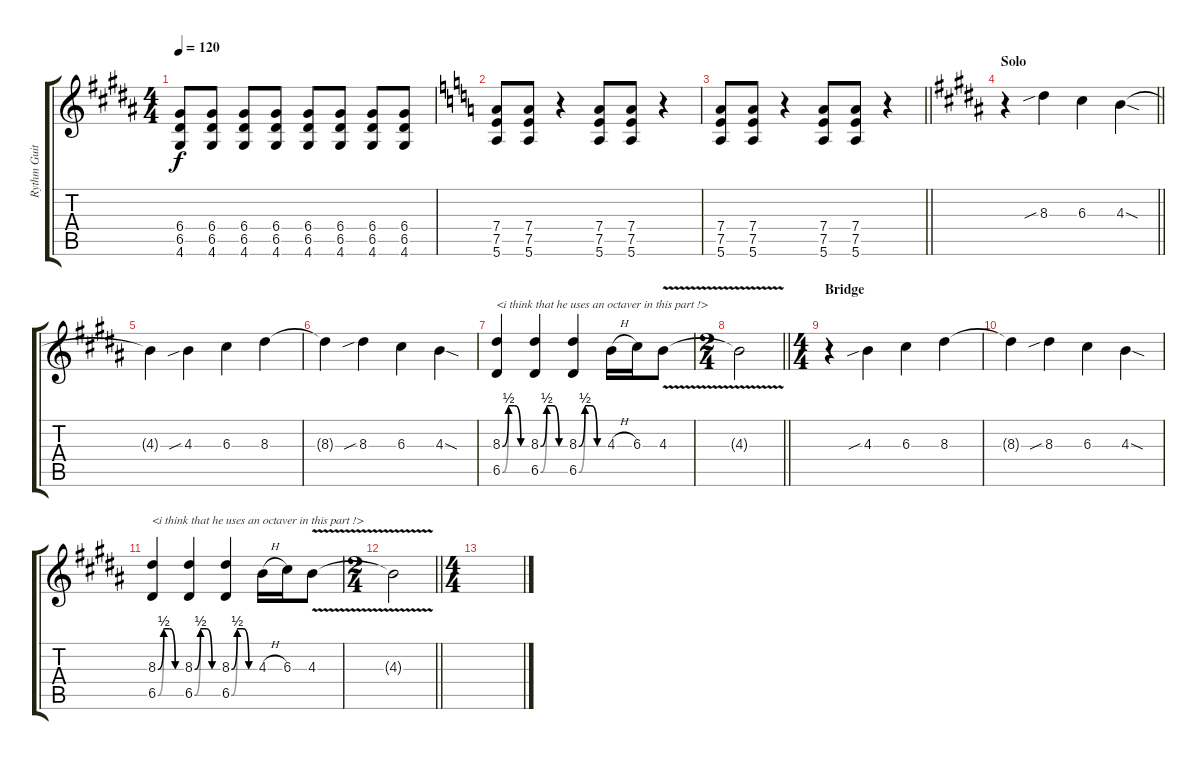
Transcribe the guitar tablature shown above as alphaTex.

\track ("Rythm Guitar" "Rythm Guit") {instrument overdrivenguitar}
\staff {score tabs}
\tuning (E4 B3 G3 D3 A2 E2) {hide}
\ts (4 4)
\tempo 120
\clef g2
\ks b
(6.4 6.5 4.6).8{dy f} (6.4 6.5 4.6).8 (6.4 6.5 4.6).8 (6.4 6.5 4.6).8 (6.4 6.5 4.6).8 (6.4 6.5 4.6).8 (6.4 6.5 4.6).8 (6.4 6.5 4.6).8 |
\ks c
(7.4 7.5 5.6).8 (7.4 7.5 5.6).8 r.4 (7.4 7.5 5.6).8 (7.4 7.5 5.6).8 r.4 |
\barLineRight lightlight
(7.4 7.5 5.6).8 (7.4 7.5 5.6).8 r.4 (7.4 7.5 5.6).8 (7.4 7.5 5.6).8 r.4 |
\section ("" "Solo")
\barLineRight lightlight
\ks b
r.4 8.3{sib}.4 6.3.4 4.3{sod}.4 |
4.3{t}.4 4.3{sib}.4 6.3.4 8.3.4 |
8.3{t}.4 8.3{sib}.4 6.3.4 4.3{sod}.4 |
(8.3{be (custom 0 0 15 2 30 2 45 0 60 0)} 6.5{be (custom 0 0 15 2 30 2 45 0 60 0)}).4{txt "<i think that he uses an octaver in this part !>"} (8.3{be (custom 0 0 15 2 30 2 45 0 60 0)} 6.5{be (custom 0 0 15 2 30 2 45 0 60 0)}).4 (8.3{be (custom 0 0 15 2 30 2 45 0 60 0)} 6.5{be (custom 0 0 15 2 30 2 45 0 60 0)}).4 4.3{h}.16 6.3.16 4.3{v}.8 |
\ts (2 4)
\barLineRight lightlight
4.3{t}.2 |
\ts (4 4)
\section ("" "Bridge")
r.4 4.3{sib}.4 6.3.4 8.3.4 |
8.3{t}.4 8.3{sib}.4 6.3.4 4.3{sod}.4 |
(8.3{be (custom 0 0 15 2 30 2 45 0 60 0)} 6.5{be (custom 0 0 15 2 30 2 45 0 60 0)}).4{txt "<i think that he uses an octaver in this part !>"} (8.3{be (custom 0 0 15 2 30 2 45 0 60 0)} 6.5{be (custom 0 0 15 2 30 2 45 0 60 0)}).4 (8.3{be (custom 0 0 15 2 30 2 45 0 60 0)} 6.5{be (custom 0 0 15 2 30 2 45 0 60 0)}).4 4.3{h}.16 6.3.16 4.3{v}.8 |
\ts (2 4)
\barLineRight lightlight
4.3{t}.2 |
\ts (4 4)
